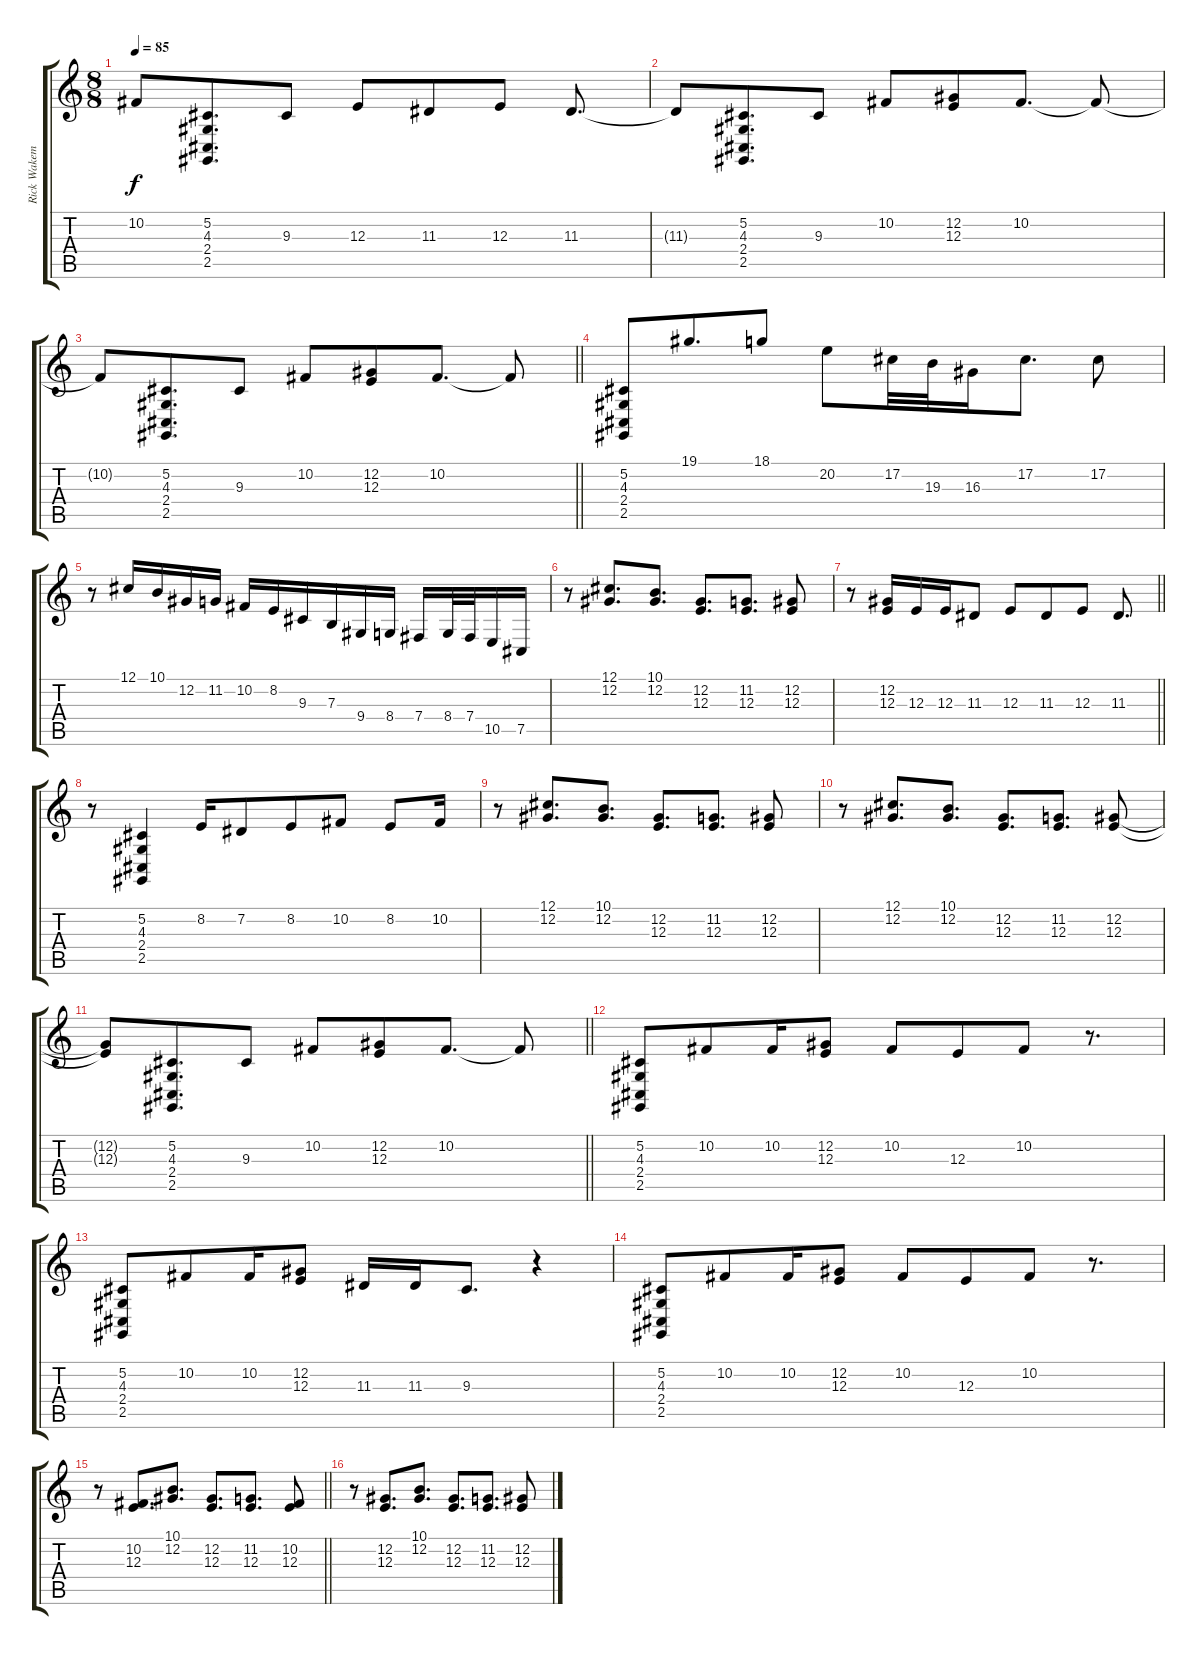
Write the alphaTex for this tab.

\track ("Rick Wakeman (Piano)" "Rick Wakem") {instrument acousticgrandpiano}
\staff {score tabs}
\tuning (Db4 Ab3 E3 B2 Gb2 Db2) {hide}
\ts (8 8)
\tempo 85
\clef g2
\ks c
10.2{t}.8{dy f} (5.2 4.3 2.4 2.5).8{d} 9.3.8 12.3.8 11.3.8 12.3.8 11.3.8{d} |
11.3{t}.8 (5.2 4.3 2.4 2.5).8{d} 9.3.8 10.2.8 (12.2 12.3).8 10.2.8{d} 10.2{t}.8 |
\barLineRight lightlight
10.2{t}.8 (5.2 4.3 2.4 2.5).8{d} 9.3.8 10.2.8 (12.2 12.3).8 10.2.8{d} 10.2{t}.8 |
(5.2 4.3 2.4 2.5).8 19.1.8{d} 18.1.8 20.2.8 17.2.32 19.3.32 16.3.16 17.2.8{d} 17.2.8 |
r.8 12.1.16 10.1.16 12.2.16 11.2.16 10.2.16 8.2.16 9.3.16 7.3.16 9.4.16 8.4.16 7.4.16 8.4.32 7.4.32 10.5.16 7.5.16 |
r.8 (12.1 12.2).8{d} (10.1 12.2).8{d} (12.2 12.3).8{d} (11.2 12.3).8{d} (12.2 12.3).8 |
\barLineRight lightlight
r.8 (12.2 12.3).16 12.3.16 12.3.16 11.3.8 12.3.8 11.3.8 12.3.8 11.3.8{d} |
r.8 (5.2 4.3 2.4 2.5).4 8.2.16 7.2.8 8.2.8 10.2.8 8.2.8 10.2.16 |
r.8 (12.1 12.2).8{d} (10.1 12.2).8{d} (12.2 12.3).8{d} (11.2 12.3).8{d} (12.2 12.3).8 |
r.8 (12.1 12.2).8{d} (10.1 12.2).8{d} (12.2 12.3).8{d} (11.2 12.3).8{d} (12.2 12.3).8 |
\barLineRight lightlight
(12.2{t} 12.3{t}).8 (5.2 4.3 2.4 2.5).8{d} 9.3.8 10.2.8 (12.2 12.3).8 10.2.8{d} 10.2{t}.8 |
(5.2 4.3 2.4 2.5).8 10.2.8 10.2.16 (12.2 12.3).8 10.2.8 12.3.8 10.2.8 r.8{d} |
(5.2 4.3 2.4 2.5).8 10.2.8 10.2.16 (12.2 12.3).8 11.3.16 11.3.16 9.3.8{d} r.4 |
(5.2 4.3 2.4 2.5).8 10.2.8 10.2.16 (12.2 12.3).8 10.2.8 12.3.8 10.2.8 r.8{d} |
\barLineRight lightlight
r.8 (10.2 12.3).8{d} (10.1 12.2).8{d} (12.2 12.3).8{d} (11.2 12.3).8{d} (10.2 12.3).8 |
r.8 (12.2 12.3).8{d} (10.1 12.2).8{d} (12.2 12.3).8{d} (11.2 12.3).8{d} (12.2 12.3).8
